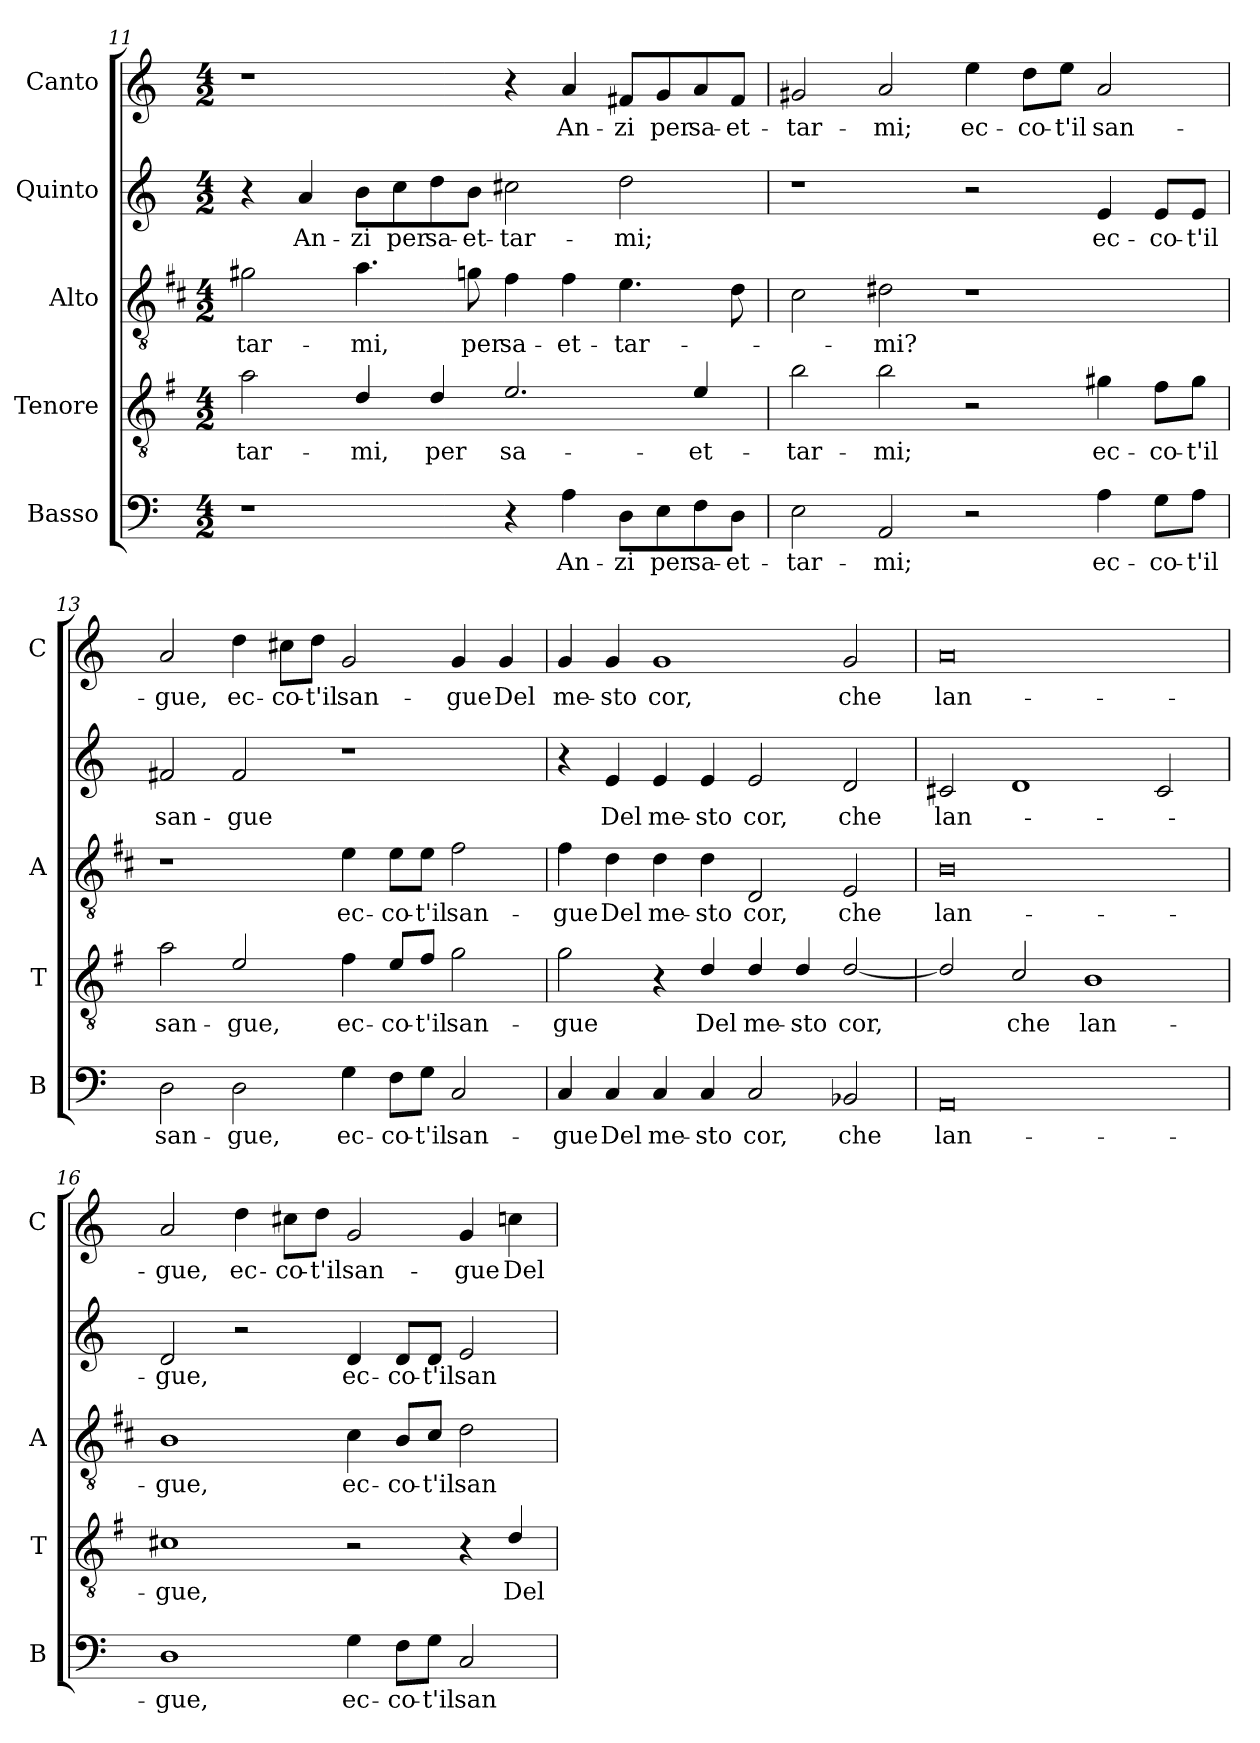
**kern	**text	**kern	**text	**kern	**text	**kern	**text	**kern	**text
*part5	*part5	*part4	*part4	*part3	*part3	*part2	*part2	*part1	*part1
*staff5	*staff5	*staff4	*staff4	*staff3	*staff3	*staff2	*staff2	*staff1	*staff1
*I"Basso	*	*I"Tenore	*	*I"Alto	*	*I"Quinto	*	*I"Canto	*
*I'B	*	*I'T	*	*I'A	*	*	*	*I'C	*
!!LO:LB:g=z
*clefF4	*	*clefGv2	*	*clefGv2	*	*clefG2	*	*clefG2	*
*	*	*ITrd4c7	*	*ITrd1c2	*	*	*	*	*
*k[]	*	*k[]	*	*k[]	*	*k[]	*	*k[]	*
*C:	*	*C:	*	*C:	*	*C:	*	*C:	*
*M4/2	*	*M4/2	*	*M4/2	*	*M4/2	*	*M4/2	*
=11	=11	=11	=11	=11	=11	=11	=11	=11	=11
!	!	!	!LO:LY:b	!	!LO:LY:b	!	!	!	!
1r	.	2d\	-tar-	2f#X\	-tar-	4r	.	1r	.
!	!	!	!	!	!	!	!LO:LY:b	!	!
.	.	.	.	.	.	4a/	An-	.	.
!	!	!	!LO:LY:b	!	!LO:LY:b	!	!LO:LY:b	!	!
.	.	4G/	-mi,	4.g\	-mi,	8b\L	-zi	.	.
!	!	!	!	!	!	!	!LO:LY:b	!	!
.	.	.	.	.	.	8cc\	per	.	.
!	!	!	!LO:LY:b	!	!	!	!LO:LY:b	!	!
.	.	4G/	per	.	.	8dd\	sa-	.	.
!	!	!	!	!	!LO:LY:b	!	!LO:LY:b	!	!
.	.	.	.	8fn\	per	8b\J	-et-	.	.
!	!	!	!LO:LY:b	!	!LO:LY:b	!	!LO:LY:b	!	!
4r	.	2.A/	sa-	4e\	sa-	2cc#X\	-tar-	4r	.
!	!LO:LY:b	!	!	!	!LO:LY:b	!	!	!	!LO:LY:b
4A\	An-	.	.	4e\	-et-	.	.	4a/	An-
!	!LO:LY:b	!	!	!	!LO:LY:b	!	!LO:LY:b	!	!LO:LY:b
8D\L	-zi	.	.	4.d\	-tar-	2dd\	-mi;	8f#X/L	-zi
!	!LO:LY:b	!	!	!	!	!	!	!	!LO:LY:b
8E\	per	.	.	.	.	.	.	8g/	per
!	!LO:LY:b	!	!LO:LY:b	!	!	!	!	!	!LO:LY:b
8F\	sa-	4A/	-et-	.	.	.	.	8a/	sa-
!	!LO:LY:b	!	!	!	!	!	!	!	!LO:LY:b
8D\J	-et-	.	.	8c\	.	.	.	8f#/J	-et-
=12	=12	=12	=12	=12	=12	=12	=12	=12	=12
!	!LO:LY:b	!	!LO:LY:b	!	!	!	!	!	!LO:LY:b
2E\	-tar-	2e\	-tar-	2B\	.	1r	.	2g#X/	-tar-
!	!LO:LY:b	!	!LO:LY:b	!	!LO:LY:b	!	!	!	!LO:LY:b
2AA/	-mi;	2e\	-mi;	2c#X\	-mi?	.	.	2a/	-mi;
!	!	!	!	!	!	!	!	!	!LO:LY:b
2r	.	2r	.	1r	.	2r	.	4ee\	ec-
!	!	!	!	!	!	!	!	!	!LO:LY:b
.	.	.	.	.	.	.	.	8dd\L	-co-
!	!	!	!	!	!	!	!	!	!LO:LY:b
.	.	.	.	.	.	.	.	8ee\J	-t'il
!	!LO:LY:b	!	!LO:LY:b	!	!	!	!LO:LY:b	!	!LO:LY:b
4A\	ec-	4c#X\	ec-	.	.	4e/	ec-	2a/	san-
!	!LO:LY:b	!	!LO:LY:b	!	!	!	!LO:LY:b	!	!
8G\L	-co-	8B\L	-co-	.	.	8e/L	-co-	.	.
!	!LO:LY:b	!	!LO:LY:b	!	!	!	!LO:LY:b	!	!
8A\J	-t'il	8c#\J	-t'il	.	.	8e/J	-t'il	.	.
=13	=13	=13	=13	=13	=13	=13	=13	=13	=13
!	!LO:LY:b	!	!LO:LY:b	!	!	!	!LO:LY:b	!	!LO:LY:b
2D\	san-	2d\	san-	1r	.	2f#X/	san-	2a/	-gue,
!	!LO:LY:b	!	!LO:LY:b	!	!	!	!LO:LY:b	!	!LO:LY:b
2D\	-gue,	2A/	-gue,	.	.	2f#/	-gue	4dd\	ec-
!	!	!	!	!	!	!	!	!	!LO:LY:b
.	.	.	.	.	.	.	.	8cc#X\L	-co-
!	!	!	!	!	!	!	!	!	!LO:LY:b
.	.	.	.	.	.	.	.	8dd\J	-t'il
!	!LO:LY:b	!	!LO:LY:b	!	!LO:LY:b	!	!	!	!LO:LY:b
4G\	ec-	4B\	ec-	4d\	ec-	1r	.	2g/	san-
!	!LO:LY:b	!	!LO:LY:b	!	!LO:LY:b	!	!	!	!
8F\L	-co-	8A/L	-co-	8d\L	-co-	.	.	.	.
!	!LO:LY:b	!	!LO:LY:b	!	!LO:LY:b	!	!	!	!
8G\J	-t'il	8B/J	-t'il	8d\J	-t'il	.	.	.	.
!	!LO:LY:b	!	!LO:LY:b	!	!LO:LY:b	!	!	!	!LO:LY:b
2C/	san-	2c\	san-	2e\	san-	.	.	4g/	-gue
!	!	!	!	!	!	!	!	!	!LO:LY:b
.	.	.	.	.	.	.	.	4g/	Del
!!LO:PB:g=z
=14	=14	=14	=14	=14	=14	=14	=14	=14	=14
!	!LO:LY:b	!	!LO:LY:b	!	!LO:LY:b	!	!	!	!LO:LY:b
4C/	-gue	2c\	-gue	4e\	-gue	4r	.	4g/	me-
!	!LO:LY:b	!	!	!	!LO:LY:b	!	!LO:LY:b	!	!LO:LY:b
4C/	Del	.	.	4c\	Del	4e/	Del	4g/	-sto
!	!LO:LY:b	!	!	!	!LO:LY:b	!	!LO:LY:b	!	!LO:LY:b
4C/	me-	4r	.	4c\	me-	4e/	me-	1g	cor,
!	!LO:LY:b	!	!LO:LY:b	!	!LO:LY:b	!	!LO:LY:b	!	!
4C/	-sto	4G/	Del	4c\	-sto	4e/	-sto	.	.
!	!LO:LY:b	!	!LO:LY:b	!	!LO:LY:b	!	!LO:LY:b	!	!
2C/	cor,	4G/	me-	2C/	cor,	2e/	cor,	.	.
!	!	!	!LO:LY:b	!	!	!	!	!	!
.	.	4G/	-sto	.	.	.	.	.	.
!	!LO:LY:b	!	!LO:LY:b	!	!LO:LY:b	!	!LO:LY:b	!	!LO:LY:b
2BB-X/	che	[2G/	cor,	2D/	che	2d/	che	2g/	che
=15	=15	=15	=15	=15	=15	=15	=15	=15	=15
!	!LO:LY:b	!	!	!	!LO:LY:b	!	!LO:LY:b	!	!LO:LY:b
0AA	lan-	2G/]	.	0A	lan-	2c#X/	lan-	0a	lan-
!	!	!	!LO:LY:b	!	!	!	!	!	!
.	.	2F/	che	.	.	1d	.	.	.
!	!	!	!LO:LY:b	!	!	!	!	!	!
.	.	1E	lan-	.	.	.	.	.	.
.	.	.	.	.	.	2c#/	.	.	.
=16	=16	=16	=16	=16	=16	=16	=16	=16	=16
!	!LO:LY:b	!	!LO:LY:b	!	!LO:LY:b	!	!LO:LY:b	!	!LO:LY:b
1D	-gue,	1F#X	-gue,	1A	-gue,	2d/	-gue,	2a/	-gue,
!	!	!	!	!	!	!	!	!	!LO:LY:b
.	.	.	.	.	.	2r	.	4dd\	ec-
!	!	!	!	!	!	!	!	!	!LO:LY:b
.	.	.	.	.	.	.	.	8cc#X\L	-co-
!	!	!	!	!	!	!	!	!	!LO:LY:b
.	.	.	.	.	.	.	.	8dd\J	-t'il
!	!LO:LY:b	!	!	!	!LO:LY:b	!	!LO:LY:b	!	!LO:LY:b
4G\	ec-	2r	.	4B\	ec-	4d/	ec-	2g/	san-
!	!LO:LY:b	!	!	!	!LO:LY:b	!	!LO:LY:b	!	!
8F\L	-co-	.	.	8A/L	-co-	8d/L	-co-	.	.
!	!LO:LY:b	!	!	!	!LO:LY:b	!	!LO:LY:b	!	!
8G\J	-t'il	.	.	8B/J	-t'il	8d/J	-t'il	.	.
!	!LO:LY:b	!	!	!	!LO:LY:b	!	!LO:LY:b	!	!LO:LY:b
2C/	san-	4r	.	2c\	san-	2e/	san-	4g/	-gue
!	!	!	!LO:LY:b	!	!	!	!	!	!LO:LY:b
.	.	4G/	Del	.	.	.	.	4ccn\	Del
=	=	=	=	=	=	=	=	=	=
*-	*-	*-	*-	*-	*-	*-	*-	*-	*-
